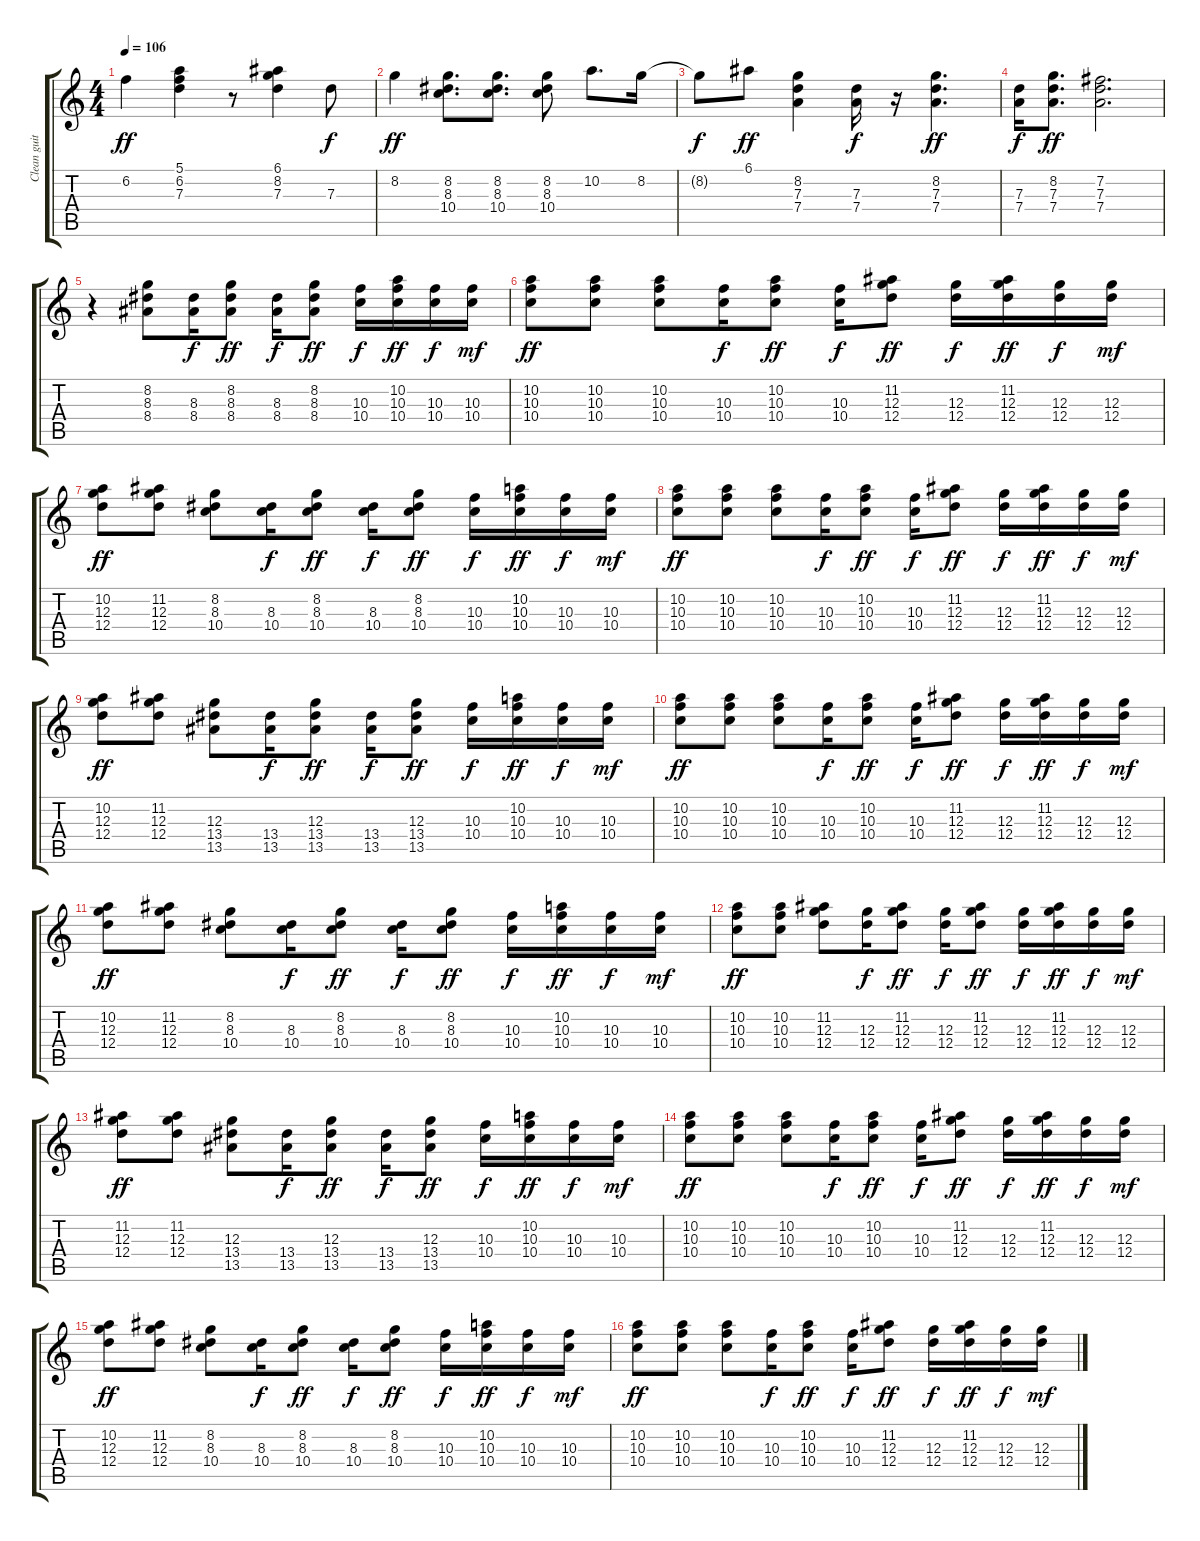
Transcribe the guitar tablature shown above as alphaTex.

\track ("Clean guitar" "Clean guit") {instrument electricguitarclean}
\staff {score tabs}
\tuning (E4 B3 G3 D3 A2 E2) {hide}
\ts (4 4)
\tempo 106
\clef g2
\ks c
6.2.4{dy ff} (5.1 6.2 7.3).4 r.8 (6.1 8.2 7.3).4 7.3.8{dy f} |
8.2.4{dy ff} (8.2 8.3 10.4).8{d} (8.2 8.3 10.4).8{d} (8.2 8.3 10.4).8 10.2.8{d} 8.2.16 |
8.2{t}.8{dy f} 6.1.8{dy ff} (8.2 7.3 7.4).4 (7.3 7.4).16{dy f} r.16 (8.2 7.3 7.4).4{d dy ff} |
(7.3 7.4).16{dy f} (8.2 7.3 7.4).8{d dy ff} (7.2 7.3 7.4).2{d} |
r.4 (8.2 8.3 8.4).8 (8.3 8.4).16{dy f} (8.2 8.3 8.4).8{dy ff} (8.3 8.4).16{dy f} (8.2 8.3 8.4).8{dy ff} (10.3 10.4).16{dy f} (10.2 10.3 10.4).16{dy ff} (10.3 10.4).16{dy f} (10.3 10.4).16{dy mf} |
(10.2 10.3 10.4).8{dy ff} (10.2 10.3 10.4).8 (10.2 10.3 10.4).8 (10.3 10.4).16{dy f} (10.2 10.3 10.4).8{dy ff} (10.3 10.4).16{dy f} (11.2 12.3 12.4).8{dy ff} (12.3 12.4).16{dy f} (11.2 12.3 12.4).16{dy ff} (12.3 12.4).16{dy f} (12.3 12.4).16{dy mf} |
(10.2 12.3 12.4).8{dy ff} (11.2 12.3 12.4).8 (8.2 8.3 10.4).8 (8.3 10.4).16{dy f} (8.2 8.3 10.4).8{dy ff} (8.3 10.4).16{dy f} (8.2 8.3 10.4).8{dy ff} (10.3 10.4).16{dy f} (10.2 10.3 10.4).16{dy ff} (10.3 10.4).16{dy f} (10.3 10.4).16{dy mf} |
(10.2 10.3 10.4).8{dy ff} (10.2 10.3 10.4).8 (10.2 10.3 10.4).8 (10.3 10.4).16{dy f} (10.2 10.3 10.4).8{dy ff} (10.3 10.4).16{dy f} (11.2 12.3 12.4).8{dy ff} (12.3 12.4).16{dy f} (11.2 12.3 12.4).16{dy ff} (12.3 12.4).16{dy f} (12.3 12.4).16{dy mf} |
(10.2 12.3 12.4).8{dy ff} (11.2 12.3 12.4).8 (12.3 13.4 13.5).8 (13.4 13.5).16{dy f} (12.3 13.4 13.5).8{dy ff} (13.4 13.5).16{dy f} (12.3 13.4 13.5).8{dy ff} (10.3 10.4).16{dy f} (10.2 10.3 10.4).16{dy ff} (10.3 10.4).16{dy f} (10.3 10.4).16{dy mf} |
(10.2 10.3 10.4).8{dy ff} (10.2 10.3 10.4).8 (10.2 10.3 10.4).8 (10.3 10.4).16{dy f} (10.2 10.3 10.4).8{dy ff} (10.3 10.4).16{dy f} (11.2 12.3 12.4).8{dy ff} (12.3 12.4).16{dy f} (11.2 12.3 12.4).16{dy ff} (12.3 12.4).16{dy f} (12.3 12.4).16{dy mf} |
(10.2 12.3 12.4).8{dy ff} (11.2 12.3 12.4).8 (8.2 8.3 10.4).8 (8.3 10.4).16{dy f} (8.2 8.3 10.4).8{dy ff} (8.3 10.4).16{dy f} (8.2 8.3 10.4).8{dy ff} (10.3 10.4).16{dy f} (10.2 10.3 10.4).16{dy ff} (10.3 10.4).16{dy f} (10.3 10.4).16{dy mf} |
(10.2 10.3 10.4).8{dy ff} (10.2 10.3 10.4).8 (11.2 12.3 12.4).8 (12.3 12.4).16{dy f} (11.2 12.3 12.4).8{dy ff} (12.3 12.4).16{dy f} (11.2 12.3 12.4).8{dy ff} (12.3 12.4).16{dy f} (11.2 12.3 12.4).16{dy ff} (12.3 12.4).16{dy f} (12.3 12.4).16{dy mf} |
(11.2 12.3 12.4).8{dy ff} (11.2 12.3 12.4).8 (12.3 13.4 13.5).8 (13.4 13.5).16{dy f} (12.3 13.4 13.5).8{dy ff} (13.4 13.5).16{dy f} (12.3 13.4 13.5).8{dy ff} (10.3 10.4).16{dy f} (10.2 10.3 10.4).16{dy ff} (10.3 10.4).16{dy f} (10.3 10.4).16{dy mf} |
(10.2 10.3 10.4).8{dy ff} (10.2 10.3 10.4).8 (10.2 10.3 10.4).8 (10.3 10.4).16{dy f} (10.2 10.3 10.4).8{dy ff} (10.3 10.4).16{dy f} (11.2 12.3 12.4).8{dy ff} (12.3 12.4).16{dy f} (11.2 12.3 12.4).16{dy ff} (12.3 12.4).16{dy f} (12.3 12.4).16{dy mf} |
(10.2 12.3 12.4).8{dy ff} (11.2 12.3 12.4).8 (8.2 8.3 10.4).8 (8.3 10.4).16{dy f} (8.2 8.3 10.4).8{dy ff} (8.3 10.4).16{dy f} (8.2 8.3 10.4).8{dy ff} (10.3 10.4).16{dy f} (10.2 10.3 10.4).16{dy ff} (10.3 10.4).16{dy f} (10.3 10.4).16{dy mf} |
(10.2 10.3 10.4).8{dy ff} (10.2 10.3 10.4).8 (10.2 10.3 10.4).8 (10.3 10.4).16{dy f} (10.2 10.3 10.4).8{dy ff} (10.3 10.4).16{dy f} (11.2 12.3 12.4).8{dy ff} (12.3 12.4).16{dy f} (11.2 12.3 12.4).16{dy ff} (12.3 12.4).16{dy f} (12.3 12.4).16{dy mf}
